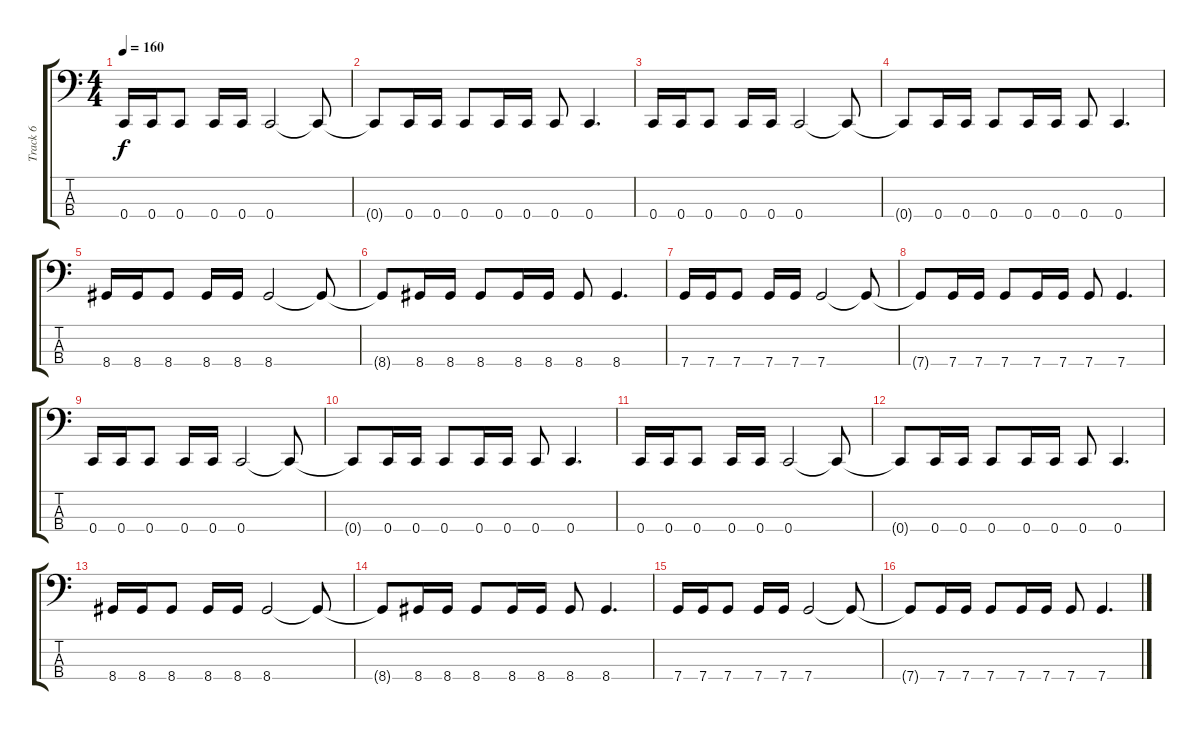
\track ("Track 6" "Track 6") {instrument electricbasspick}
\staff {score tabs}
\tuning (F2 C2 G1 C1) {hide}
\ts (4 4)
\tempo 160
\clef f4
\ks c
0.4.16{dy f} 0.4.16 0.4.8 0.4.16 0.4.16 0.4.2 0.4{t}.8 |
0.4{t}.8 0.4.16 0.4.16 0.4.8 0.4.16 0.4.16 0.4.8 0.4.4{d} |
0.4.16 0.4.16 0.4.8 0.4.16 0.4.16 0.4.2 0.4{t}.8 |
0.4{t}.8 0.4.16 0.4.16 0.4.8 0.4.16 0.4.16 0.4.8 0.4.4{d} |
8.4.16 8.4.16 8.4.8 8.4.16 8.4.16 8.4.2 8.4{t}.8 |
8.4{t}.8 8.4.16 8.4.16 8.4.8 8.4.16 8.4.16 8.4.8 8.4.4{d} |
7.4.16 7.4.16 7.4.8 7.4.16 7.4.16 7.4.2 7.4{t}.8 |
7.4{t}.8 7.4.16 7.4.16 7.4.8 7.4.16 7.4.16 7.4.8 7.4.4{d} |
0.4.16 0.4.16 0.4.8 0.4.16 0.4.16 0.4.2 0.4{t}.8 |
0.4{t}.8 0.4.16 0.4.16 0.4.8 0.4.16 0.4.16 0.4.8 0.4.4{d} |
0.4.16 0.4.16 0.4.8 0.4.16 0.4.16 0.4.2 0.4{t}.8 |
0.4{t}.8 0.4.16 0.4.16 0.4.8 0.4.16 0.4.16 0.4.8 0.4.4{d} |
8.4.16 8.4.16 8.4.8 8.4.16 8.4.16 8.4.2 8.4{t}.8 |
8.4{t}.8 8.4.16 8.4.16 8.4.8 8.4.16 8.4.16 8.4.8 8.4.4{d} |
7.4.16 7.4.16 7.4.8 7.4.16 7.4.16 7.4.2 7.4{t}.8 |
7.4{t}.8 7.4.16 7.4.16 7.4.8 7.4.16 7.4.16 7.4.8 7.4.4{d}
